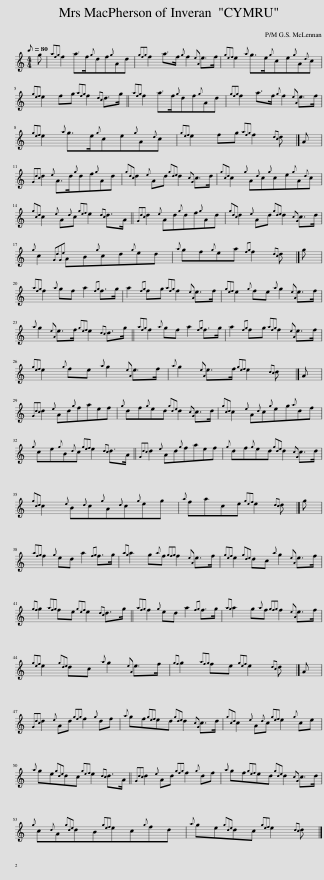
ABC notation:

X:1
L:1/8
Q:1/8=80
M:4/4
I:linebreak $
K:C
V:1 treble
V:1
 g |{afg} f2 a>f{g}df{g}Ad |{gfg} f2 a>f{g} f2{eA} e>f |{gef} e2{a} g>e{g}ce{g}A{d}c |${gef} e2 fg{afg} f2{dc} d>g || %5
{afg} f2 a>f{g}df{g}Ad |{gfg} f2 a>f{g} f2{eA} e>f |${gef} e2{a} g>e{g}ce{g}A{d}c |{gef} e2 fg{afg} f2{dc} d |] A |$ %10
{Gdc} d2{e} A>d{g}df{g}Ad |{gdc} d2{e} Ad{gde} d2{cG} c>d |{gcd} c2{g} A{d}c{g}ce{g}A{d}c |${gcd} c2{e} A{d}c{gef} e2{dc} d>A ||{Gdc} d2{e} Ad{g}df{g}Ad | %15
{gdc} d2{e} Ad{gde} d2{cG} c>d |${g} c2{GdGe} AB{g}cd{g}ed |{a} gf{g}ea{fg} f2{dc} d |] g |${afg} f2{a} gf a2{fg} f>g | %20
 a2{fg} fg{afg} f2{eA} e>f |{gef} e2{g} fe{a} g2{eA} e>f |${a} g2{eA} e>f{gef} e2{dc} d>g ||{afg} f2{a} gf a2{fg} f>g | a2{fg} fg{afg} f2{eA} e>f |$ %25
{gef} e2{g} fe{a} g2{eA} e>f |{a} g2{eA} e>f{gef} e2{dc} d |] A |${Gdc} d2{e} Ad{g}faef |{g} df{g}ed{gde} d2{cG} c>d | %30
{gcd} c2{e} A{d}c{g}eg{a}df |${g} ce{g}B{d}c{gef} e2{dc} d>A ||{Gdc} d2{e} Ad{g}faef |{g} df{g}ed{gde} d2{cG} c>d |${gcd} c2{e} B{d}c{g}A{d}c{g}eg | %35
{a} face{gef} e2{dc} d |] g |${afg} f2{g} ed a2{fg} f>g |{ag} a2 g{a}f{gfg} f2{eA} e>f |{gef} e2{gde} dc{a} g2{eA} e>f |$ %40
{gf} g2{afg} fe{gef} e2{dc} d>g ||{afg} f2{g} ed a2{fg} f>g |{ag} a2 g{a}f{gfg} f2{eA} e>f |${gef} e2{gde} dc{a} g2{eA} e>f |{gf} g2{afg} fe{gef} e2{dc} d |] %45
 A |${Gdc} d2{e} Ad{gfg} f2{g} df |{a} gf{gef}ed{gde} d2{cG} c>d |{gcd} c2{e} A{d}c{gef} e2{g} ce |${a} ge{gde}dc{gef} e2{dc} d>A || %50
{Gdc} d2{e} Ad{gfg} f2{g} df |{a} gf{gef}ed{gde} d2{cG} c>d |${g} c{d}A{gde}dB{gef}ec{g}fd |{a} ge{gde}dc{gef} e2{dc} d |] %54
